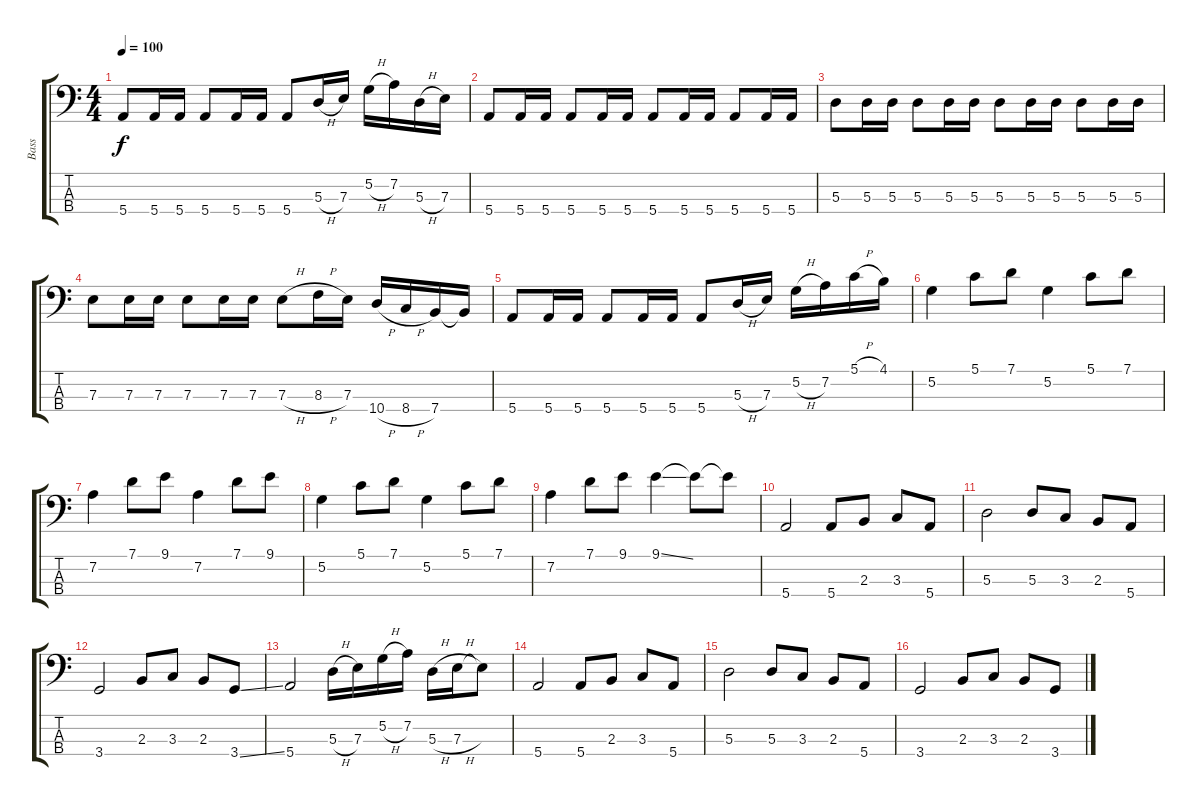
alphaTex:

\track ("Bass" "Bass") {instrument electricbassfinger}
\staff {score tabs}
\tuning (G2 D2 A1 E1) {hide}
\ts (4 4)
\tempo 100
\clef f4
\ks c
5.4.8{dy f} 5.4.16 5.4.16 5.4.8 5.4.16 5.4.16 5.4.8 5.3{h}.16 7.3.16 5.2{h}.16 7.2.16 5.3{h}.16 7.3.16 |
5.4.8 5.4.16 5.4.16 5.4.8 5.4.16 5.4.16 5.4.8 5.4.16 5.4.16 5.4.8 5.4.16 5.4.16 |
5.3.8 5.3.16 5.3.16 5.3.8 5.3.16 5.3.16 5.3.8 5.3.16 5.3.16 5.3.8 5.3.16 5.3.16 |
7.3.8 7.3.16 7.3.16 7.3.8 7.3.16 7.3.16 7.3{h}.8 8.3{h}.16 7.3.16 10.4{h}.16 8.4{h}.16 7.4.16 7.4{t}.16 |
5.4.8 5.4.16 5.4.16 5.4.8 5.4.16 5.4.16 5.4.8 5.3{h}.16 7.3.16 5.2{h}.16 7.2.16 5.1{h}.16 4.1.16 |
5.2.4 5.1.8 7.1.8 5.2.4 5.1.8 7.1.8 |
7.2.4 7.1.8 9.1.8 7.2.4 7.1.8 9.1.8 |
5.2.4 5.1.8 7.1.8 5.2.4 5.1.8 7.1.8 |
7.2.4 7.1.8 9.1.8 9.1{ss}.4 9.1{t}.8 9.1{t}.8 |
5.4.2 5.4.8 2.3.8 3.3.8 5.4.8 |
5.3.2 5.3.8 3.3.8 2.3.8 5.4.8 |
3.4.2 2.3.8 3.3.8 2.3.8 3.4{ss}.8 |
5.4.2 5.3{h}.16 7.3.16 5.2{h}.16 7.2.16 5.3{h}.16 7.3{h}.16 7.3{t}.8 |
5.4.2 5.4.8 2.3.8 3.3.8 5.4.8 |
5.3.2 5.3.8 3.3.8 2.3.8 5.4.8 |
3.4.2 2.3.8 3.3.8 2.3.8 3.4{ss}.8
